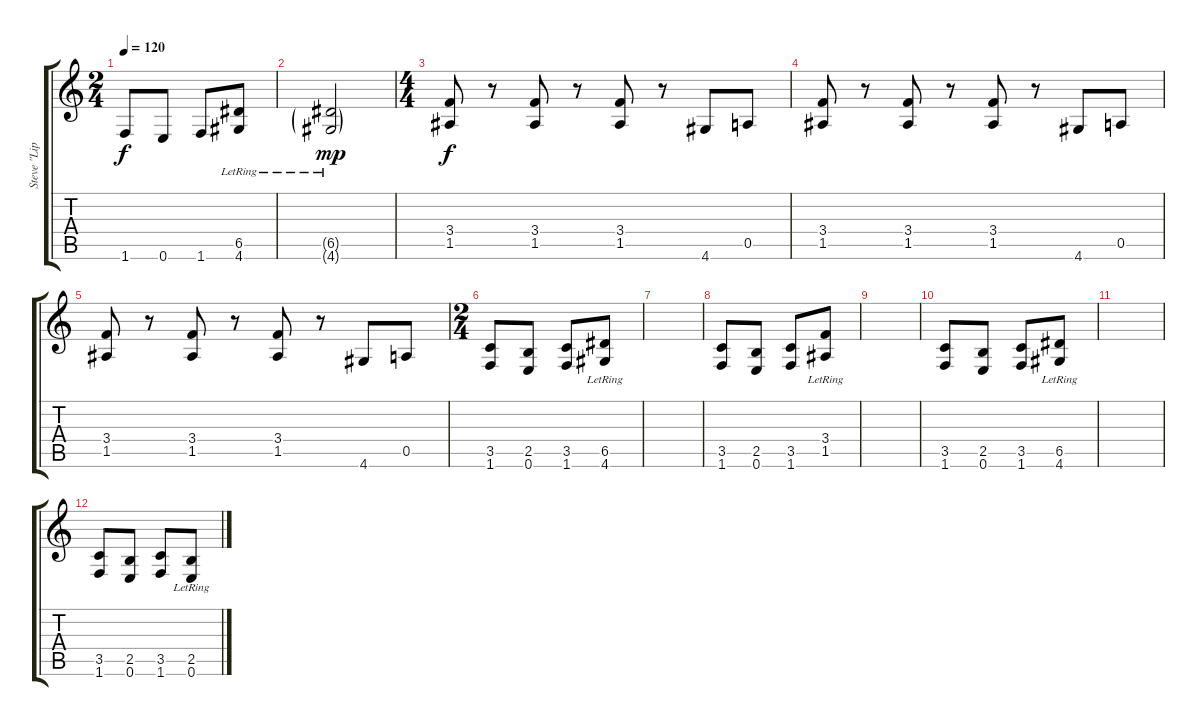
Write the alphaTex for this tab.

\track ("Steve \"Lips\" Kudlow" "Steve \"Lip") {instrument distortionguitar}
\staff {score tabs}
\tuning (E4 B3 G3 D3 A2 E2) {hide}
\ts (2 4)
\tempo 120
\clef g2
\ks c
1.6.8{dy f} 0.6.8 1.6.8 (6.5{lr} 4.6{lr}).8 |
(6.5{g lr} 4.6{g lr}).2{dy mp} |
\ts (4 4)
(3.4 1.5).8{dy f} r.8 (3.4 1.5).8 r.8 (3.4 1.5).8 r.8 4.6.8 0.5.8 |
(3.4 1.5).8 r.8 (3.4 1.5).8 r.8 (3.4 1.5).8 r.8 4.6.8 0.5.8 |
(3.4 1.5).8 r.8 (3.4 1.5).8 r.8 (3.4 1.5).8 r.8 4.6.8 0.5.8 |
\ts (2 4)
(3.5 1.6).8 (2.5 0.6).8 (3.5 1.6).8 (6.5{lr} 4.6{lr}).8 |
|
(3.5 1.6).8 (2.5 0.6).8 (3.5 1.6).8 (3.4{lr} 1.5{lr}).8 |
|
(3.5 1.6).8 (2.5 0.6).8 (3.5 1.6).8 (6.5{lr} 4.6{lr}).8 |
|
(3.5 1.6).8 (2.5 0.6).8 (3.5 1.6).8 (2.5 0.6{lr}).8
